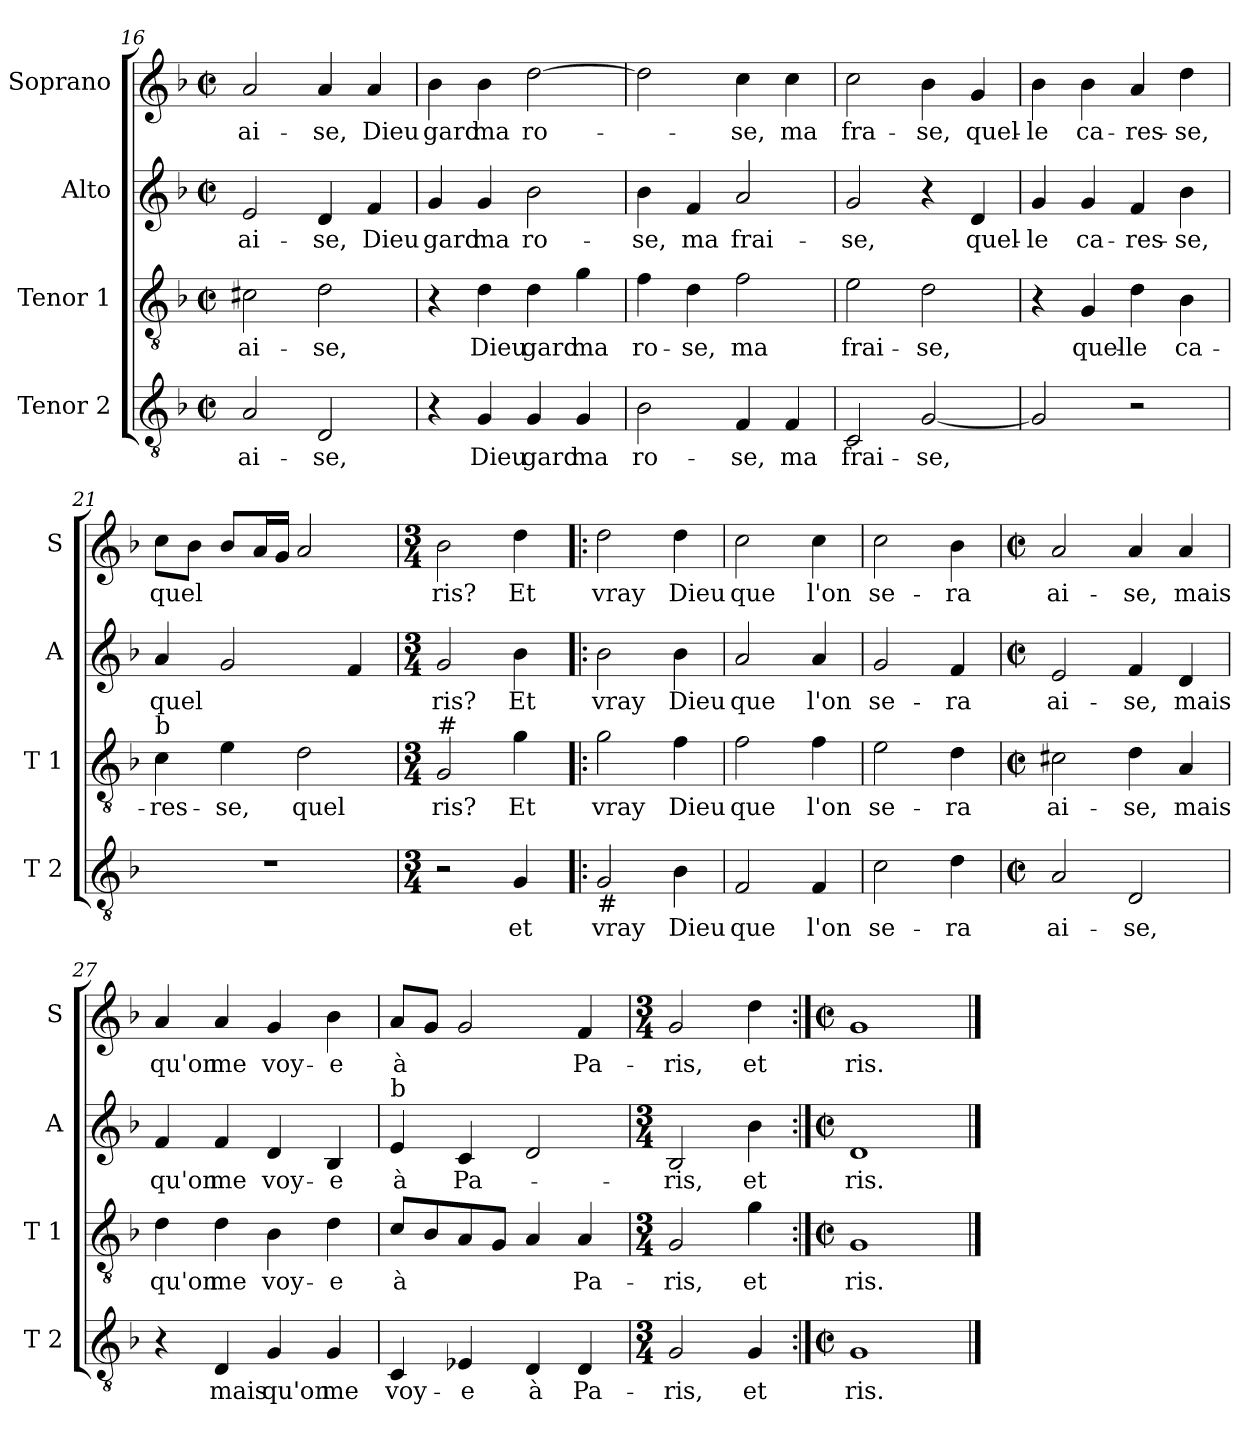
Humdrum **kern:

**kern	**text	**kern	**text	**kern	**text	**kern	**text
*part4	*part4	*part3	*part3	*part2	*part2	*part1	*part1
*staff4	*staff4	*staff3	*staff3	*staff2	*staff2	*staff1	*staff1
*I"Tenor 2	*	*I"Tenor 1	*	*I"Alto	*	*I"Soprano	*
*I'T 2	*	*I'T 1	*	*I'A	*	*I'S	*
*clefGv2	*	*clefGv2	*	*clefG2	*	*clefG2	*
*k[b-]	*	*k[b-]	*	*k[b-]	*	*k[b-]	*
*F:	*	*F:	*	*F:	*	*F:	*
*M2/2	*	*M2/2	*	*M2/2	*	*M2/2	*
*met(c|)	*	*met(c|)	*	*met(c|)	*	*met(c|)	*
=16	=16	=16	=16	=16	=16	=16	=16
!	!LO:LY:b	!	!LO:LY:b	!	!LO:LY:b	!	!LO:LY:b
2A/	ai-	2c#X\	ai-	2e/	ai-	2a/	ai-
!	!LO:LY:b	!	!LO:LY:b	!	!LO:LY:b	!	!LO:LY:b
2D/	-se,	2d\	-se,	4d/	-se,	4a/	-se,
!	!	!	!	!	!LO:LY:b	!	!LO:LY:b
.	.	.	.	4f/	Dieu	4a/	Dieu
=17	=17	=17	=17	=17	=17	=17	=17
!	!	!	!	!	!LO:LY:b	!	!LO:LY:b
4r	.	4r	.	4g/	gard	4b-\	gard
!	!LO:LY:b	!	!LO:LY:b	!	!LO:LY:b	!	!LO:LY:b
4G/	Dieu	4d\	Dieu	4g/	ma	4b-\	ma
!	!LO:LY:b	!	!LO:LY:b	!	!LO:LY:b	!	!LO:LY:b
4G/	gard	4d\	gard	2b-\	ro-	[2dd\	ro-
!	!LO:LY:b	!	!LO:LY:b	!	!	!	!
4G/	ma	4g\	ma	.	.	.	.
=18	=18	=18	=18	=18	=18	=18	=18
!	!LO:LY:b	!	!LO:LY:b	!	!LO:LY:b	!	!
2B-\	ro-	4f\	ro-	4b-\	-se,	2dd\]	.
!	!	!	!LO:LY:b	!	!LO:LY:b	!	!
.	.	4d\	-se,	4f/	ma	.	.
!	!LO:LY:b	!	!LO:LY:b	!	!LO:LY:b	!	!LO:LY:b
4F/	-se,	2f\	ma	2a/	frai-	4cc\	-se,
!	!LO:LY:b	!	!	!	!	!	!LO:LY:b
4F/	ma	.	.	.	.	4cc\	ma
!!LO:LB:g=z
=19	=19	=19	=19	=19	=19	=19	=19
!	!LO:LY:b	!	!LO:LY:b	!	!LO:LY:b	!	!LO:LY:b
2C/	frai-	2e\	frai-	2g/	-se,	2cc\	fra-
!	!LO:LY:b	!	!LO:LY:b	!	!	!	!LO:LY:b
[2G/	-se,	2d\	-se,	4r	.	4b-\	-se,
!	!	!	!	!	!LO:LY:b	!	!LO:LY:b
.	.	.	.	4d/	quel-	4g/	quel-
=20	=20	=20	=20	=20	=20	=20	=20
!	!	!	!	!	!LO:LY:b	!	!LO:LY:b
2G/]	.	4r	.	4g/	-le	4b-\	-le
!	!	!	!LO:LY:b	!	!LO:LY:b	!	!LO:LY:b
.	.	4G/	quel-	4g/	ca-	4b-\	ca-
!	!	!	!LO:LY:b	!	!LO:LY:b	!	!LO:LY:b
2r	.	4d\	-le	4f/	-res-	4a/	-res-
!	!	!	!LO:LY:b	!	!LO:LY:b	!	!LO:LY:b
.	.	4B-\	ca-	4b-\	-se,	4dd\	-se,
=21	=21	=21	=21	=21	=21	=21	=21
!	!	!LO:TX:a:t=b	!	!	!	!	!
!	!	!	!LO:LY:b	!	!LO:LY:b	!	!LO:LY:b
1r	.	4c\	-res-	4a/	quel	8cc\L	quel
.	.	.	.	.	.	8b-\J	.
!	!	!	!LO:LY:b	!	!	!	!
.	.	4e\	-se,	2g/	.	8b-/L	.
.	.	.	.	.	.	16a/L	.
.	.	.	.	.	.	16g/JJ	.
!	!	!	!LO:LY:b	!	!	!	!
.	.	2d\	quel	.	.	2a/	.
.	.	.	.	4f/	.	.	.
=22	=22	=22	=22	=22	=22	=22	=22
*M3/4	*	*M3/4	*	*M3/4	*	*M3/4	*
!	!	!LO:TX:a:t=#	!	!	!	!	!
!	!	!	!LO:LY:b	!	!LO:LY:b	!	!LO:LY:b
2r	.	2G/	ris?	2g/	ris?	2b-\	ris?
!	!LO:LY:b	!	!LO:LY:b	!	!LO:LY:b	!	!LO:LY:b
4G/	et	4g\	Et	4b-\	Et	4dd\	Et
=23!|:	=23!|:	=23!|:	=23!|:	=23!|:	=23!|:	=23!|:	=23!|:
!LO:TX:b:t=#	!	!	!	!	!	!	!
!	!LO:LY:b	!	!LO:LY:b	!	!LO:LY:b	!	!LO:LY:b
2G/	vray	2g\	vray	2b-\	vray	2dd\	vray
!	!LO:LY:b	!	!LO:LY:b	!	!LO:LY:b	!	!LO:LY:b
4B-\	Dieu	4f\	Dieu	4b-\	Dieu	4dd\	Dieu
=24	=24	=24	=24	=24	=24	=24	=24
!	!LO:LY:b	!	!LO:LY:b	!	!LO:LY:b	!	!LO:LY:b
2F/	que	2f\	que	2a/	que	2cc\	que
!	!LO:LY:b	!	!LO:LY:b	!	!LO:LY:b	!	!LO:LY:b
4F/	l'on	4f\	l'on	4a/	l'on	4cc\	l'on
!!LO:LB:g=z
=25	=25	=25	=25	=25	=25	=25	=25
!	!LO:LY:b	!	!LO:LY:b	!	!LO:LY:b	!	!LO:LY:b
2c\	se-	2e\	se-	2g/	se-	2cc\	se-
!	!LO:LY:b	!	!LO:LY:b	!	!LO:LY:b	!	!LO:LY:b
4d\	-ra	4d\	-ra	4f/	-ra	4b-\	-ra
=26	=26	=26	=26	=26	=26	=26	=26
*M2/2	*	*M2/2	*	*M2/2	*	*M2/2	*
*met(c|)	*	*met(c|)	*	*met(c|)	*	*met(c|)	*
!	!LO:LY:b	!	!LO:LY:b	!	!LO:LY:b	!	!LO:LY:b
2A/	ai-	2c#X\	ai-	2e/	ai-	2a/	ai-
!	!LO:LY:b	!	!LO:LY:b	!	!LO:LY:b	!	!LO:LY:b
2D/	-se,	4d\	-se,	4f/	-se,	4a/	-se,
!	!	!	!LO:LY:b	!	!LO:LY:b	!	!LO:LY:b
.	.	4A/	mais	4d/	mais	4a/	mais
=27	=27	=27	=27	=27	=27	=27	=27
!	!	!	!LO:LY:b	!	!LO:LY:b	!	!LO:LY:b
4r	.	4d\	qu'on	4f/	qu'on	4a/	qu'on
!	!LO:LY:b	!	!LO:LY:b	!	!LO:LY:b	!	!LO:LY:b
4D/	mais	4d\	me	4f/	me	4a/	me
!	!LO:LY:b	!	!LO:LY:b	!	!LO:LY:b	!	!LO:LY:b
4G/	qu'on	4B-\	voy-	4d/	voy-	4g/	voy-
!	!LO:LY:b	!	!LO:LY:b	!	!LO:LY:b	!	!LO:LY:b
4G/	me	4d\	-e	4B-/	-e	4b-\	-e
=28	=28	=28	=28	=28	=28	=28	=28
!	!	!	!	!LO:TX:a:t=b	!	!	!
!	!LO:LY:b	!	!LO:LY:b	!	!LO:LY:b	!	!LO:LY:b
4C/	voy-	8c/L	à	4e/	à	8a/L	à
.	.	8B-/	.	.	.	8g/J	.
!	!LO:LY:b	!	!	!	!LO:LY:b	!	!
4E-X/	-e	8A/	.	4c/	Pa-	2g/	.
.	.	8G/J	.	.	.	.	.
!	!LO:LY:b	!	!	!	!	!	!
4D/	à	4A/	.	2d/	.	.	.
!	!LO:LY:b	!	!LO:LY:b	!	!	!	!LO:LY:b
4D/	Pa-	4A/	Pa-	.	.	4f/	Pa-
=29	=29	=29	=29	=29	=29	=29	=29
*M3/4	*	*M3/4	*	*M3/4	*	*M3/4	*
!	!LO:LY:b	!	!LO:LY:b	!	!LO:LY:b	!	!LO:LY:b
2G/	-ris,	2G/	-ris,	2B-/	-ris,	2g/	-ris,
!	!LO:LY:b	!	!LO:LY:b	!	!LO:LY:b	!	!LO:LY:b
4G/	et	4g\	et	4b-\	et	4dd\	et
=30:|!	=30:|!	=30:|!	=30:|!	=30:|!	=30:|!	=30:|!	=30:|!
*M2/2	*	*M2/2	*	*M2/2	*	*M2/2	*
*met(c|)	*	*met(c|)	*	*met(c|)	*	*met(c|)	*
!	!LO:LY:b	!	!LO:LY:b	!	!LO:LY:b	!	!LO:LY:b
1G	ris.	1G	ris.	1d	ris.	1g	ris.
==	==	==	==	==	==	==	==
*-	*-	*-	*-	*-	*-	*-	*-
